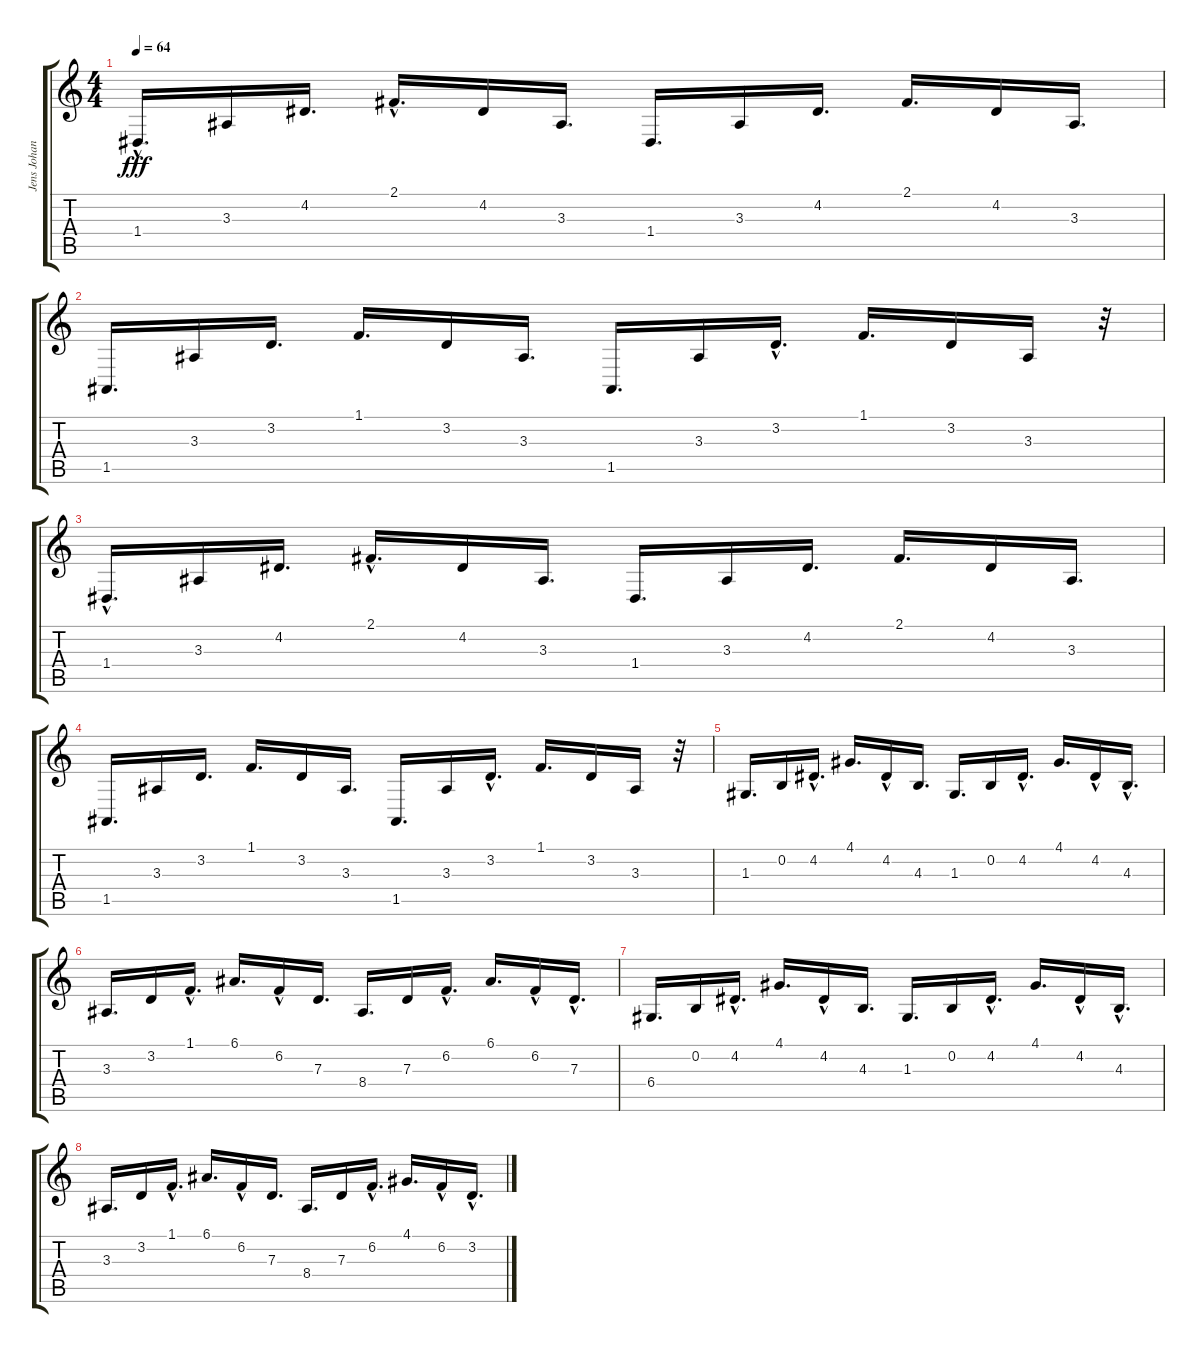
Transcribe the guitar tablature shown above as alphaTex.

\track ("Jens Johansson" "Jens Johan") {instrument fx5brightness}
\staff {score tabs}
\tuning (E4 B3 G3 D3 A2 E2) {hide}
\ts (4 4)
\tempo 64
\clef g2
\ks c
1.4{hac}.16{d dy fff} 3.3.16 4.2.16{d} 2.1{hac}.16{d} 4.2.16 3.3.16{d} 1.4.16{d} 3.3.16 4.2.16{d} 2.1.16{d} 4.2.16 3.3.16{d} |
1.5.16{d} 3.3.16 3.2.16{d} 1.1.16{d} 3.2.16 3.3.16{d} 1.5.16{d} 3.3.16 3.2{hac}.16{d} 1.1.16{d} 3.2.16 3.3.16 r.32 |
1.4{hac}.16{d} 3.3.16 4.2.16{d} 2.1{hac}.16{d} 4.2.16 3.3.16{d} 1.4.16{d} 3.3.16 4.2.16{d} 2.1.16{d} 4.2.16 3.3.16{d} |
1.5.16{d} 3.3.16 3.2.16{d} 1.1.16{d} 3.2.16 3.3.16{d} 1.5.16{d} 3.3.16 3.2{hac}.16{d} 1.1.16{d} 3.2.16 3.3.16 r.32 |
1.3.16{d} 0.2.16 4.2{hac}.16{d} 4.1.16{d} 4.2{hac}.16 4.3.16{d} 1.3.16{d} 0.2.16 4.2{hac}.16{d} 4.1.16{d} 4.2{hac}.16 4.3{hac}.16{d} |
3.3.16{d} 3.2.16 1.1{hac}.16{d} 6.1.16{d} 6.2{hac}.16 7.3.16{d} 8.4.16{d} 7.3.16 6.2{hac}.16{d} 6.1.16{d} 6.2{hac}.16 7.3{hac}.16{d} |
6.4.16{d} 0.2.16 4.2{hac}.16{d} 4.1.16{d} 4.2{hac}.16 4.3.16{d} 1.3.16{d} 0.2.16 4.2{hac}.16{d} 4.1.16{d} 4.2{hac}.16 4.3{hac}.16{d} |
3.3.16{d} 3.2.16 1.1{hac}.16{d} 6.1.16{d} 6.2{hac}.16 7.3.16{d} 8.4.16{d} 7.3.16 6.2{hac}.16{d} 4.1.16{d} 6.2{hac}.16 3.2{hac}.16{d}
